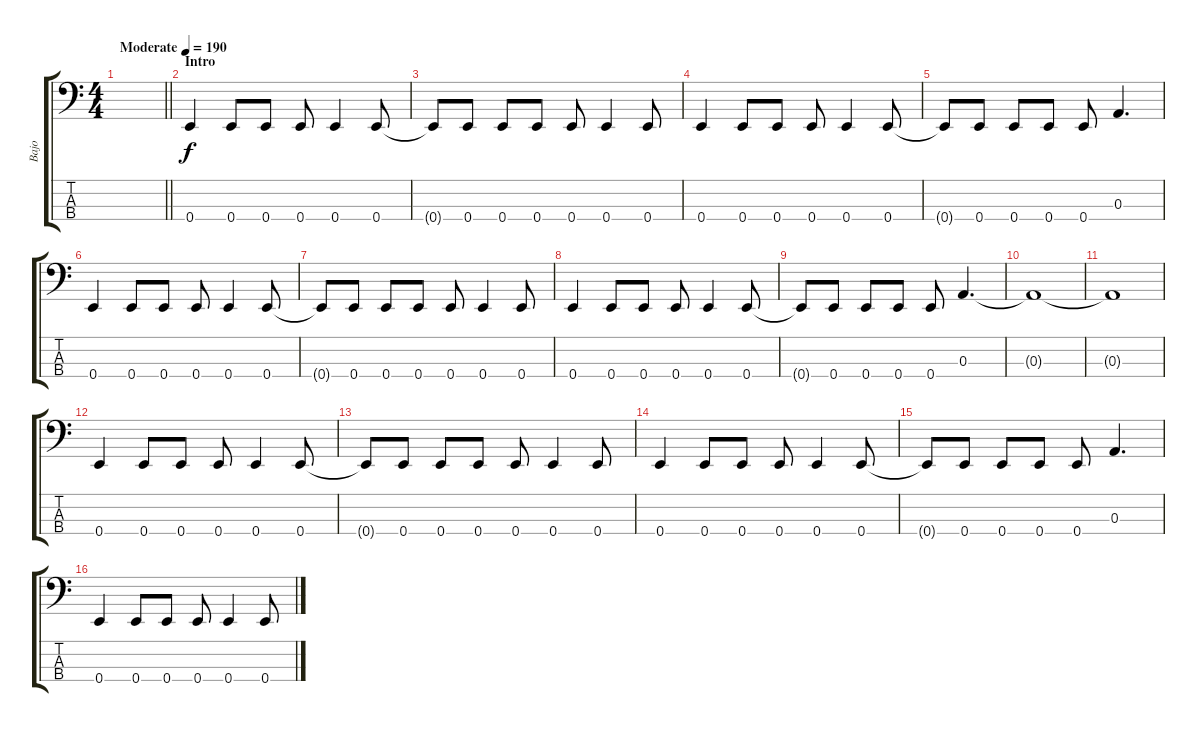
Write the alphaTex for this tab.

\track ("Bajo" "Bajo") {instrument electricbasspick}
\staff {score tabs}
\tuning (G2 D2 A1 E1) {hide}
\ts (4 4)
\tempo (190 "Moderate")
\clef f4
\barLineRight lightlight
\ks c
|
\section ("" "Intro")
0.4.4 0.4.8 0.4.8 0.4.8 0.4.4 0.4.8 |
0.4{t}.8 0.4.8 0.4.8 0.4.8 0.4.8 0.4.4 0.4.8 |
0.4.4 0.4.8 0.4.8 0.4.8 0.4.4 0.4.8 |
0.4{t}.8 0.4.8 0.4.8 0.4.8 0.4.8 0.3.4{d} |
0.4.4 0.4.8 0.4.8 0.4.8 0.4.4 0.4.8 |
0.4{t}.8 0.4.8 0.4.8 0.4.8 0.4.8 0.4.4 0.4.8 |
0.4.4 0.4.8 0.4.8 0.4.8 0.4.4 0.4.8 |
0.4{t}.8 0.4.8 0.4.8 0.4.8 0.4.8 0.3.4{d} |
0.3{t}.1 |
0.3{t}.1 |
0.4.4 0.4.8 0.4.8 0.4.8 0.4.4 0.4.8 |
0.4{t}.8 0.4.8 0.4.8 0.4.8 0.4.8 0.4.4 0.4.8 |
0.4.4 0.4.8 0.4.8 0.4.8 0.4.4 0.4.8 |
0.4{t}.8 0.4.8 0.4.8 0.4.8 0.4.8 0.3.4{d} |
0.4.4 0.4.8 0.4.8 0.4.8 0.4.4 0.4.8
